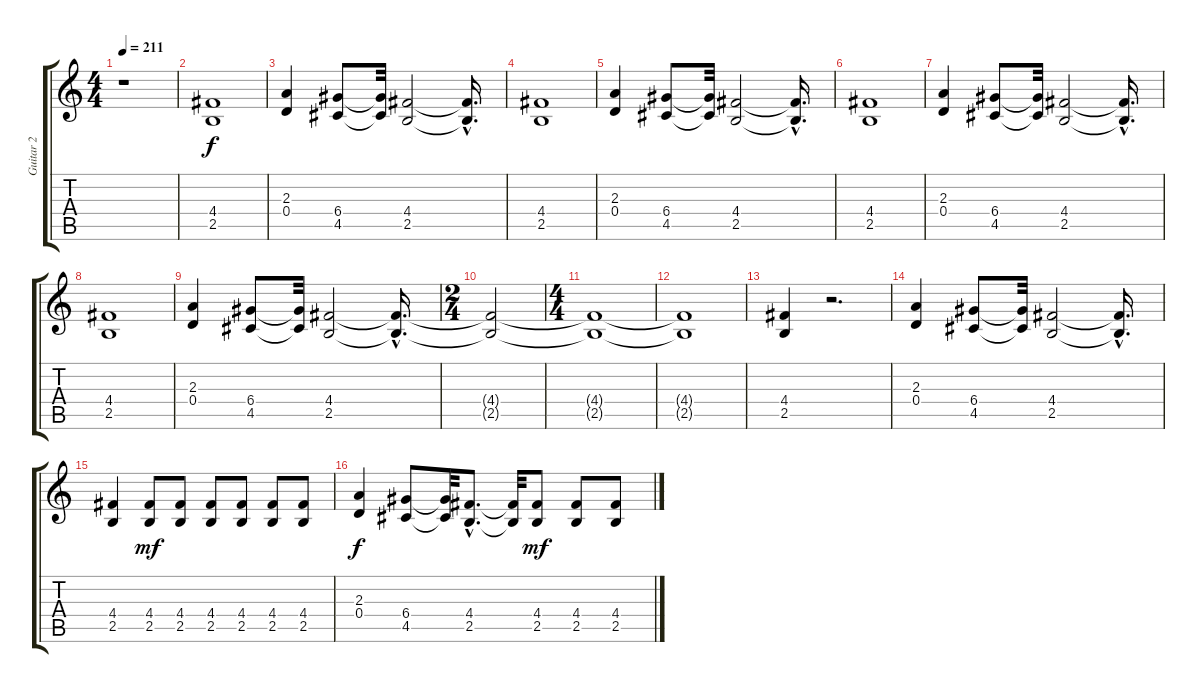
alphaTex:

\track ("Guitar 2" "Guitar 2") {instrument overdrivenguitar}
\staff {score tabs}
\tuning (E4 B3 G3 D3 A2 E2) {hide}
\ts (4 4)
\tempo 211
\clef g2
\ks c
r.1{dy f instrument overdrivenguitar} |
(4.4 2.5).1 |
(2.3 0.4).4 (6.4 4.5).8 (6.4{t} 4.5{t}).32 (4.4 2.5).2 (4.4{hac t} 2.5{hac t}).16{d} |
(4.4 2.5).1 |
(2.3 0.4).4 (6.4 4.5).8 (6.4{t} 4.5{t}).32 (4.4 2.5).2 (4.4{hac t} 2.5{hac t}).16{d} |
(4.4 2.5).1 |
(2.3 0.4).4 (6.4 4.5).8 (6.4{t} 4.5{t}).32 (4.4 2.5).2 (4.4{hac t} 2.5{hac t}).16{d} |
(4.4 2.5).1 |
(2.3 0.4).4 (6.4 4.5).8 (6.4{t} 4.5{t}).32 (4.4 2.5).2 (4.4{hac t} 2.5{hac t}).16{d} |
\ts (2 4)
(4.4{t} 2.5{t}).2 |
\ts (4 4)
(4.4{t} 2.5{t}).1 |
(4.4{t} 2.5{t}).1 |
(4.4 2.5).4 r.2{d} |
(2.3 0.4).4 (6.4 4.5).8 (6.4{t} 4.5{t}).32 (4.4 2.5).2 (4.4{hac t} 2.5{hac t}).16{d} |
(4.4 2.5).4 (4.4 2.5).8{dy mf} (4.4 2.5).8 (4.4 2.5).8 (4.4 2.5).8 (4.4 2.5).8 (4.4 2.5).8 |
(2.3 0.4).4{dy f} (6.4 4.5).8 (6.4{t} 4.5{t}).32 (4.4{hac} 2.5{hac}).8{d} (4.4{t} 2.5{t}).32 (4.4 2.5).8{dy mf} (4.4 2.5).8 (4.4 2.5).8
